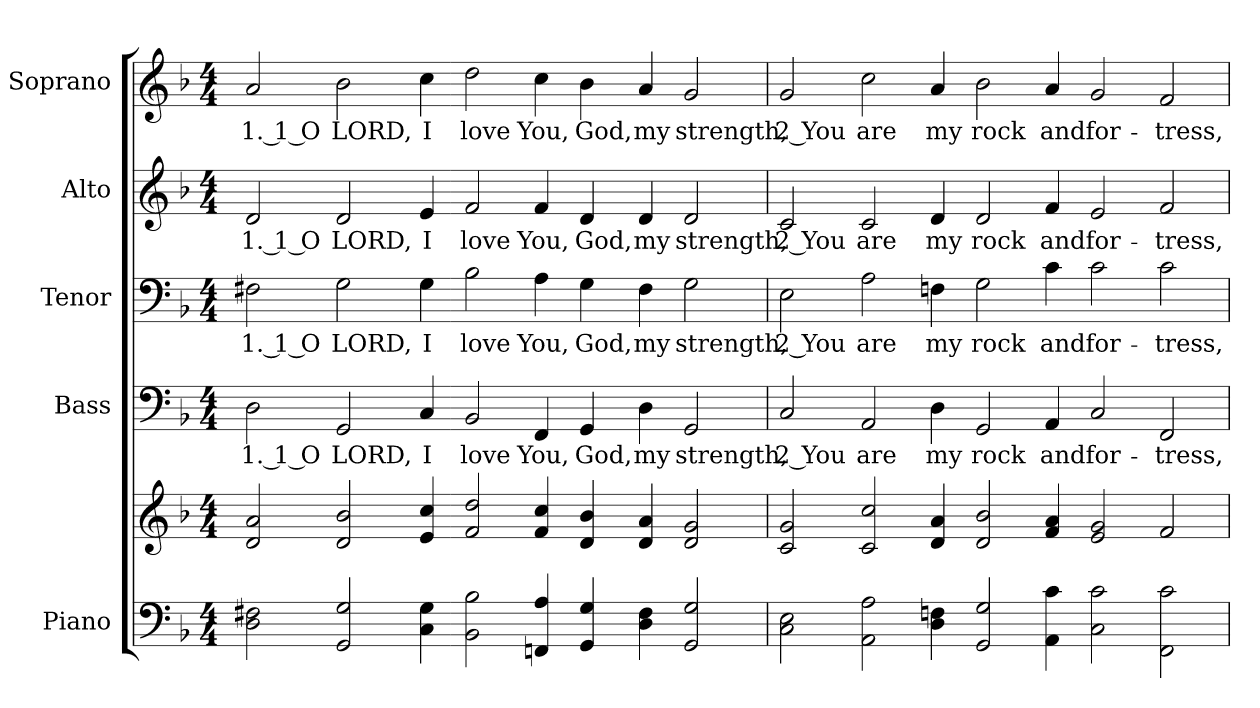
**kern	**kern	**kern	**text	**kern	**text	**kern	**text	**kern	**text
*part5	*part5	*part4	*part4	*part3	*part3	*part2	*part2	*part1	*part1
*staff6	*staff5	*staff4	*staff4	*staff3	*staff3	*staff2	*staff2	*staff1	*staff1
*I"Piano	*	*I"Bass	*	*I"Tenor	*	*I"Alto	*	*I"Soprano	*
*I'Pno.	*	*I'B.	*	*I'T.	*	*I'A.	*	*I'S.	*
!!LO:PB:g=z
*clefF4	*clefG2	*clefF4	*	*clefF4	*	*clefG2	*	*clefG2	*
*k[b-]	*k[b-]	*k[b-]	*	*k[b-]	*	*k[b-]	*	*k[b-]	*
*d:	*d:	*d:	*	*d:	*	*d:	*	*d:	*
*M4/4	*M4/4	*M4/4	*	*M4/4	*	*M4/4	*	*M4/4	*
*MM200	*MM200	*MM200	*	*MM200	*	*MM200	*	*MM200	*
=1	=1	=1	=1	=1	=1	=1	=1	=1	=1
!	!	!	!LO:LY:b:color=#000000	!	!	!	!	!	!
!	!	!	!	!	!LO:LY:b:color=#000000	!	!	!	!
!	!	!	!	!	!	!	!LO:LY:b:color=#000000	!	!
!	!	!	!	!	!	!	!	!	!LO:LY:b:color=#000000
2Di\ 2F#Xi	2di/ 2ai	2Di\	1. 1 O	2F#Xi\	1. 1 O	2di/	1. 1 O	2ai/	1. 1 O
!	!	!	!LO:LY:b:color=#000000	!	!	!	!	!	!
!	!	!	!	!	!LO:LY:b:color=#000000	!	!	!	!
!	!	!	!	!	!	!	!LO:LY:b:color=#000000	!	!
!	!	!	!	!	!	!	!	!	!LO:LY:b:color=#000000
2GGi/ 2Gi	2di/ 2b-i	2GGi/	LORD,	2Gi\	LORD,	2di/	LORD,	2b-i\	LORD,
!	!	!	!LO:LY:b:color=#000000	!	!	!	!	!	!
!	!	!	!	!	!LO:LY:b:color=#000000	!	!	!	!
!	!	!	!	!	!	!	!LO:LY:b:color=#000000	!	!
!	!	!	!	!	!	!	!	!	!LO:LY:b:color=#000000
4Ci\ 4Gi	4ei/ 4cci	4Ci/	I	4Gi\	I	4ei/	I	4cci\	I
!	!	!	!LO:LY:b:color=#000000	!	!	!	!	!	!
!	!	!	!	!	!LO:LY:b:color=#000000	!	!	!	!
!	!	!	!	!	!	!	!LO:LY:b:color=#000000	!	!
!	!	!	!	!	!	!	!	!	!LO:LY:b:color=#000000
2BB-i\ 2B-i	2fi/ 2ddi	2BB-i/	love	2B-i\	love	2fi/	love	2ddi\	love
!	!	!	!LO:LY:b:color=#000000	!	!	!	!	!	!
!	!	!	!	!	!LO:LY:b:color=#000000	!	!	!	!
!	!	!	!	!	!	!	!LO:LY:b:color=#000000	!	!
!	!	!	!	!	!	!	!	!	!LO:LY:b:color=#000000
4FFni/ 4Ai	4fi/ 4cci	4FFi/	You,	4Ai\	You,	4fi/	You,	4cci\	You,
!	!	!	!LO:LY:b:color=#000000	!	!	!	!	!	!
!	!	!	!	!	!LO:LY:b:color=#000000	!	!	!	!
!	!	!	!	!	!	!	!LO:LY:b:color=#000000	!	!
!	!	!	!	!	!	!	!	!	!LO:LY:b:color=#000000
4GGi/ 4Gi	4di/ 4b-i	4GGi/	God,	4Gi\	God,	4di/	God,	4b-i\	God,
!	!	!	!LO:LY:b:color=#000000	!	!	!	!	!	!
!	!	!	!	!	!LO:LY:b:color=#000000	!	!	!	!
!	!	!	!	!	!	!	!LO:LY:b:color=#000000	!	!
!	!	!	!	!	!	!	!	!	!LO:LY:b:color=#000000
4Di\ 4F#i	4di/ 4ai	4Di\	my	4F#i\	my	4di/	my	4ai/	my
!	!	!	!LO:LY:b:color=#000000	!	!	!	!	!	!
!	!	!	!	!	!LO:LY:b:color=#000000	!	!	!	!
!	!	!	!	!	!	!	!LO:LY:b:color=#000000	!	!
!	!	!	!	!	!	!	!	!	!LO:LY:b:color=#000000
2GGi/ 2Gi	2di/ 2gi	2GGi/	strength,	2Gi\	strength,	2di/	strength,	2gi/	strength,
=2	=2	=2	=2	=2	=2	=2	=2	=2	=2
!	!	!	!LO:LY:b:color=#000000	!	!	!	!	!	!
!	!	!	!	!	!LO:LY:b:color=#000000	!	!	!	!
!	!	!	!	!	!	!	!LO:LY:b:color=#000000	!	!
!	!	!	!	!	!	!	!	!	!LO:LY:b:color=#000000
2Ci\ 2Ei	2ci/ 2gi	2Ci/	2 You	2Ei\	2 You	2ci/	2 You	2gi/	2 You
!	!	!	!LO:LY:b:color=#000000	!	!	!	!	!	!
!	!	!	!	!	!LO:LY:b:color=#000000	!	!	!	!
!	!	!	!	!	!	!	!LO:LY:b:color=#000000	!	!
!	!	!	!	!	!	!	!	!	!LO:LY:b:color=#000000
2AAi\ 2Ai	2ci/ 2cci	2AAi/	are	2Ai\	are	2ci/	are	2cci\	are
!	!	!	!LO:LY:b:color=#000000	!	!	!	!	!	!
!	!	!	!	!	!LO:LY:b:color=#000000	!	!	!	!
!	!	!	!	!	!	!	!LO:LY:b:color=#000000	!	!
!	!	!	!	!	!	!	!	!	!LO:LY:b:color=#000000
4Di\ 4Fni	4di/ 4ai	4Di\	my	4Fni\	my	4di/	my	4ai/	my
!	!	!	!LO:LY:b:color=#000000	!	!	!	!	!	!
!	!	!	!	!	!LO:LY:b:color=#000000	!	!	!	!
!	!	!	!	!	!	!	!LO:LY:b:color=#000000	!	!
!	!	!	!	!	!	!	!	!	!LO:LY:b:color=#000000
2GGi/ 2Gi	2di/ 2b-i	2GGi/	rock	2Gi\	rock	2di/	rock	2b-i\	rock
!	!	!	!LO:LY:b:color=#000000	!	!	!	!	!	!
!	!	!	!	!	!LO:LY:b:color=#000000	!	!	!	!
!	!	!	!	!	!	!	!LO:LY:b:color=#000000	!	!
!	!	!	!	!	!	!	!	!	!LO:LY:b:color=#000000
4AAi\ 4ci	4fi/ 4ai	4AAi/	and	4ci\	and	4fi/	and	4ai/	and
!	!	!	!LO:LY:b:color=#000000	!	!	!	!	!	!
!	!	!	!	!	!LO:LY:b:color=#000000	!	!	!	!
!	!	!	!	!	!	!	!LO:LY:b:color=#000000	!	!
!	!	!	!	!	!	!	!	!	!LO:LY:b:color=#000000
2Ci\ 2ci	2ei/ 2gi	2Ci/	for-	2ci\	for-	2ei/	for-	2gi/	for-
!	!	!	!LO:LY:b:color=#000000	!	!	!	!	!	!
!	!	!	!	!	!LO:LY:b:color=#000000	!	!	!	!
!	!	!	!	!	!	!	!LO:LY:b:color=#000000	!	!
!	!	!	!	!	!	!	!	!	!LO:LY:b:color=#000000
2FFi\ 2ci	2fi/	2FFi/	-tress,	2ci\	-tress,	2fi/	-tress,	2fi/	-tress,
=	=	=	=	=	=	=	=	=	=
*-	*-	*-	*-	*-	*-	*-	*-	*-	*-
